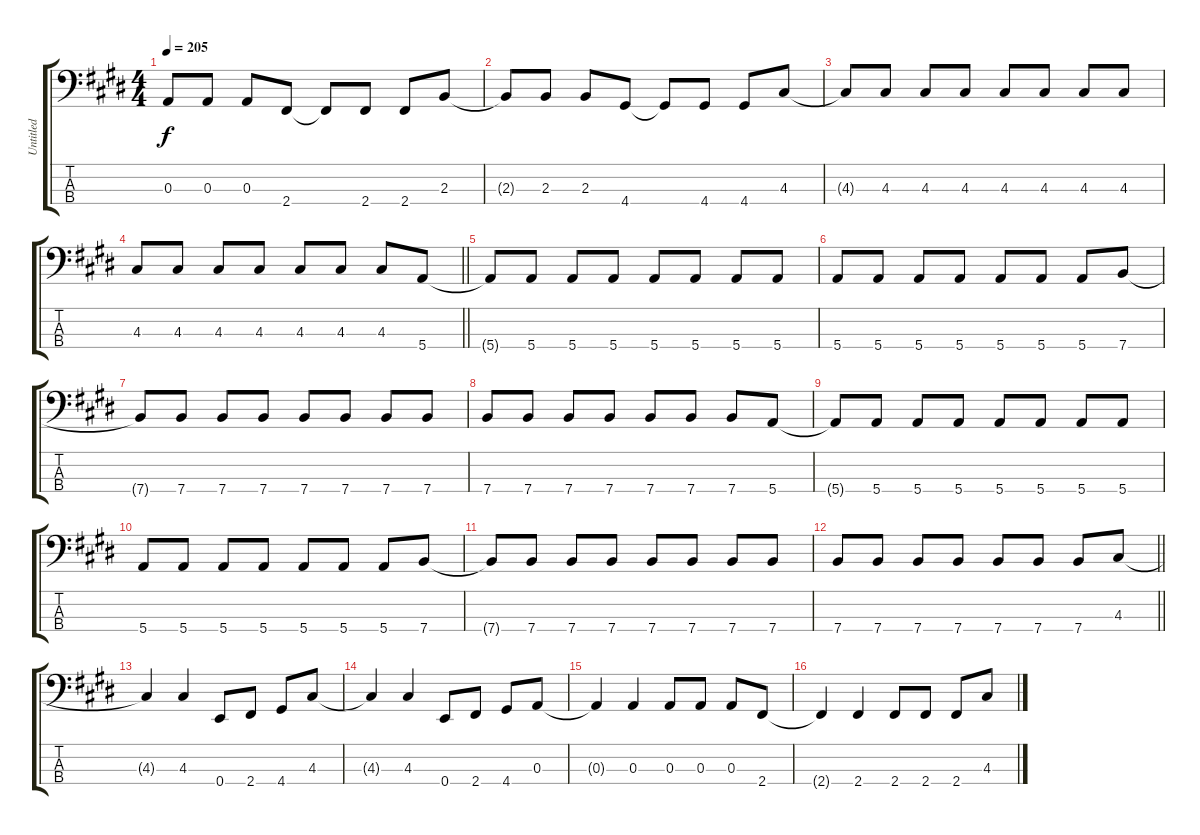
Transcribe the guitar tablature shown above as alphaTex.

\track ("Untitled" "Untitled") {instrument electricbasspick}
\staff {score tabs}
\tuning (G2 D2 A1 E1) {hide}
\ts (4 4)
\tempo 205
\clef f4
\ks e
0.3{t}.8{dy f} 0.3.8 0.3.8 2.4.8 2.4{t}.8 2.4.8 2.4.8 2.3.8 |
\ks c#minor
2.3{t}.8 2.3.8 2.3.8 4.4.8 4.4{t}.8 4.4.8 4.4.8 4.3.8 |
4.3{t}.8 4.3.8 4.3.8 4.3.8 4.3.8 4.3.8 4.3.8 4.3.8 |
\barLineRight lightlight
4.3.8 4.3.8 4.3.8 4.3.8 4.3.8 4.3.8 4.3.8 5.4.8 |
\ks e
5.4{t}.8 5.4.8 5.4.8 5.4.8 5.4.8 5.4.8 5.4.8 5.4.8 |
\ks c#minor
5.4.8 5.4.8 5.4.8 5.4.8 5.4.8 5.4.8 5.4.8 7.4.8 |
7.4{t}.8 7.4.8 7.4.8 7.4.8 7.4.8 7.4.8 7.4.8 7.4.8 |
7.4.8 7.4.8 7.4.8 7.4.8 7.4.8 7.4.8 7.4.8 5.4.8 |
\ks e
5.4{t}.8 5.4.8 5.4.8 5.4.8 5.4.8 5.4.8 5.4.8 5.4.8 |
\ks c#minor
5.4.8 5.4.8 5.4.8 5.4.8 5.4.8 5.4.8 5.4.8 7.4.8 |
7.4{t}.8 7.4.8 7.4.8 7.4.8 7.4.8 7.4.8 7.4.8 7.4.8 |
\barLineRight lightlight
7.4.8 7.4.8 7.4.8 7.4.8 7.4.8 7.4.8 7.4.8 4.3.8 |
\ks e
4.3{t}.4 4.3.4 0.4.8 2.4.8 4.4.8 4.3.8 |
\ks c#minor
4.3{t}.4 4.3.4 0.4.8 2.4.8 4.4.8 0.3.8 |
0.3{t}.4 0.3.4 0.3.8 0.3.8 0.3.8 2.4.8 |
2.4{t}.4 2.4.4 2.4.8 2.4.8 2.4.8 4.3.8
